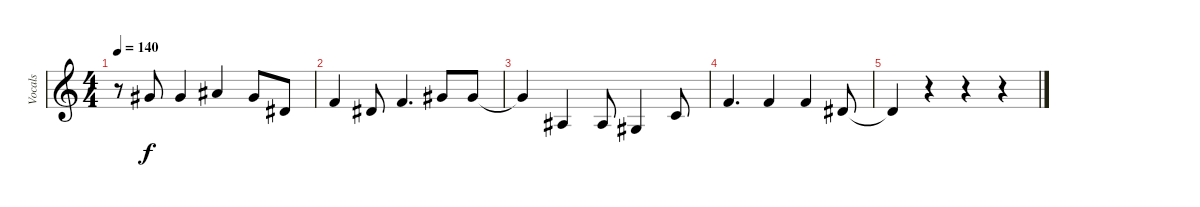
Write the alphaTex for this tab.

\track ("Vocals" "Vocals") {instrument acousticguitarsteel}
\staff {score}
\tuning (E4 B3 G3 D3 A2 E2) {hide}
\ts (4 4)
\tempo 140
\clef g2
\ks c
r.8{dy f} 1.3.8 1.3.4 3.3.4 1.3.8 1.4.8 |
3.4.4 1.4.8 3.4.4{d} 1.3.8 1.3.8 |
1.3{t}.4 1.5.4 1.5.8 4.6.4 3.5.8 |
3.4.4{d} 3.4.4 3.4.4 1.4.8 |
1.4{t}.4 r.4 r.4 r.4
